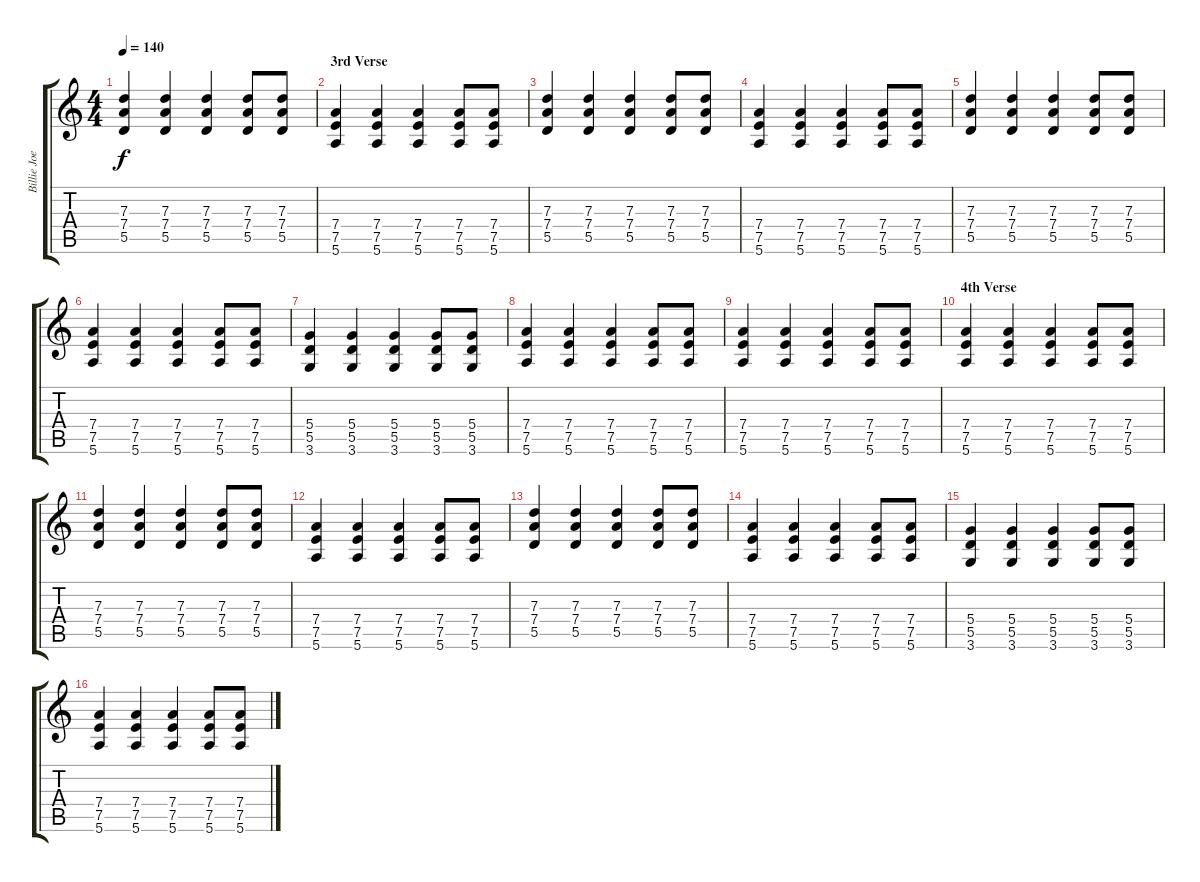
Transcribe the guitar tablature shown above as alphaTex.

\track ("Billie Joe Armstrong (Guitar)" "Billie Joe") {instrument distortionguitar}
\staff {score tabs}
\tuning (E4 B3 G3 D3 A2 E2) {hide}
\ts (4 4)
\tempo 140
\clef g2
\ks c
(7.3 7.4 5.5).4{dy f} (7.3 7.4 5.5).4 (7.3 7.4 5.5).4 (7.3 7.4 5.5).8 (7.3 7.4 5.5).8 |
\section ("" "3rd Verse")
(7.4 7.5 5.6).4 (7.4 7.5 5.6).4 (7.4 7.5 5.6).4 (7.4 7.5 5.6).8 (7.4 7.5 5.6).8 |
(7.3 7.4 5.5).4 (7.3 7.4 5.5).4 (7.3 7.4 5.5).4 (7.3 7.4 5.5).8 (7.3 7.4 5.5).8 |
(7.4 7.5 5.6).4 (7.4 7.5 5.6).4 (7.4 7.5 5.6).4 (7.4 7.5 5.6).8 (7.4 7.5 5.6).8 |
(7.3 7.4 5.5).4 (7.3 7.4 5.5).4 (7.3 7.4 5.5).4 (7.3 7.4 5.5).8 (7.3 7.4 5.5).8 |
(7.4 7.5 5.6).4 (7.4 7.5 5.6).4 (7.4 7.5 5.6).4 (7.4 7.5 5.6).8 (7.4 7.5 5.6).8 |
(5.4 5.5 3.6).4 (5.4 5.5 3.6).4 (5.4 5.5 3.6).4 (5.4 5.5 3.6).8 (5.4 5.5 3.6).8 |
(7.4 7.5 5.6).4 (7.4 7.5 5.6).4 (7.4 7.5 5.6).4 (7.4 7.5 5.6).8 (7.4 7.5 5.6).8 |
(7.4 7.5 5.6).4 (7.4 7.5 5.6).4 (7.4 7.5 5.6).4 (7.4 7.5 5.6).8 (7.4 7.5 5.6).8 |
\section ("" "4th Verse")
(7.4 7.5 5.6).4 (7.4 7.5 5.6).4 (7.4 7.5 5.6).4 (7.4 7.5 5.6).8 (7.4 7.5 5.6).8 |
(7.3 7.4 5.5).4 (7.3 7.4 5.5).4 (7.3 7.4 5.5).4 (7.3 7.4 5.5).8 (7.3 7.4 5.5).8 |
(7.4 7.5 5.6).4 (7.4 7.5 5.6).4 (7.4 7.5 5.6).4 (7.4 7.5 5.6).8 (7.4 7.5 5.6).8 |
(7.3 7.4 5.5).4 (7.3 7.4 5.5).4 (7.3 7.4 5.5).4 (7.3 7.4 5.5).8 (7.3 7.4 5.5).8 |
(7.4 7.5 5.6).4 (7.4 7.5 5.6).4 (7.4 7.5 5.6).4 (7.4 7.5 5.6).8 (7.4 7.5 5.6).8 |
(5.4 5.5 3.6).4 (5.4 5.5 3.6).4 (5.4 5.5 3.6).4 (5.4 5.5 3.6).8 (5.4 5.5 3.6).8 |
(7.4 7.5 5.6).4 (7.4 7.5 5.6).4 (7.4 7.5 5.6).4 (7.4 7.5 5.6).8 (7.4 7.5 5.6).8
